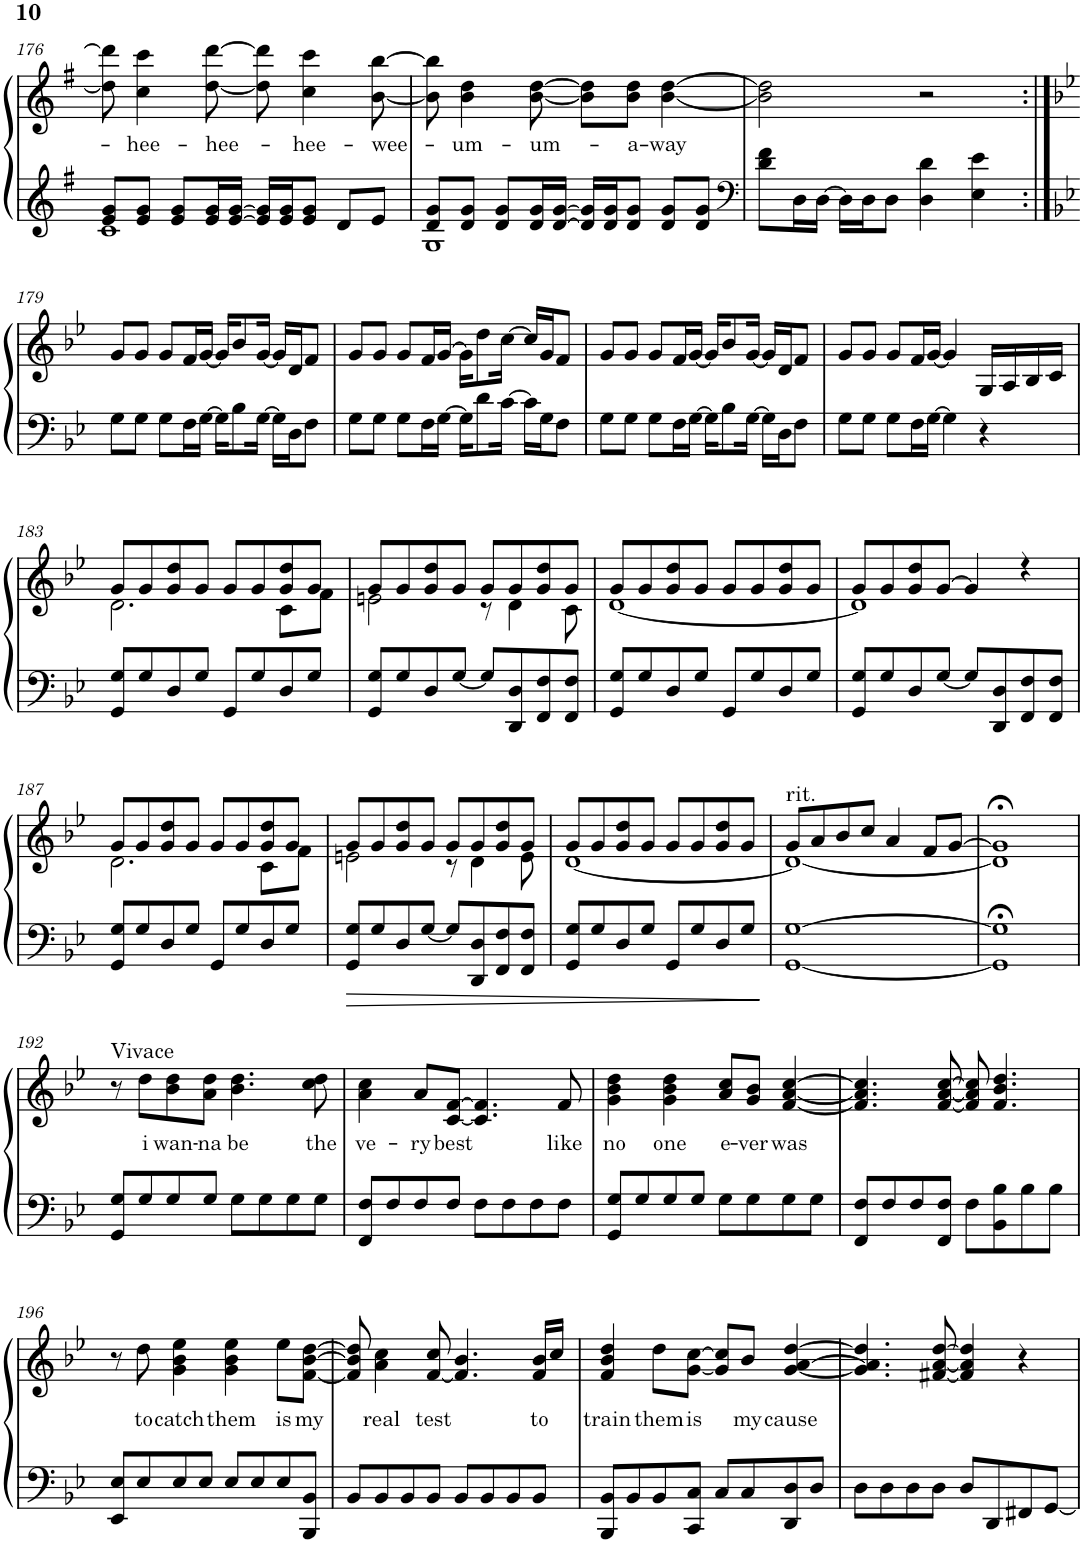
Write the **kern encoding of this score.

**kern	**kern	**text
*part1	*part1	*part1
*staff2	*staff1	*staff1
*I"Piano	*	*
*I'Pno.	*	*
!!LO:PB:g=z
*clefG2	*clefG2	*
*k[f#]	*k[f#]	*
*M4/4	*M4/4	*
=176	=176	=176
*^	*	*
8e/ 8g/L	1c	8dd\] 8ddd\]	.
!	!	!	!LO:LY:b
8e/ 8g/J	.	4cc\ 4ccc\	-hee-
8e/ 8g/L	.	.	.
!	!	!	!LO:LY:b
16e/ 16g/L	.	[8dd\ [8ddd\	-hee-
[16e/ [16g/JJ	.	.	.
16e/] 16g/]LL	.	8dd\] 8ddd\]	.
16e/ 16g/J	.	.	.
!	!	!	!LO:LY:b
8e/ 8g/J	.	4cc\ 4ccc\	-hee-
8d/L	.	.	.
!	!	!	!LO:LY:b
8e/J	.	[8b\ [8bb\	-wee-
=177	=177	=177	=177
8d/ 8g/L	1G	8b\] 8bb\]	.
!	!	!	!LO:LY:b
8d/ 8g/J	.	4b\ 4dd\	-um-
8d/ 8g/L	.	.	.
!	!	!	!LO:LY:b
16d/ 16g/L	.	[8b\ [8dd\	-um-
[16d/ [16g/JJ	.	.	.
16d/] 16g/]LL	.	8b\] 8dd\]L	.
16d/ 16g/J	.	.	.
!	!	!	!LO:LY:b
8d/ 8g/J	.	8b\ 8dd\J	-a-
!	!	!	!LO:LY:b
8d/ 8g/L	.	[4b\ [4dd\	-way
8d/ 8g/J	.	.	.
*v	*v	*	*
=178	=178	=178
*clefF4	*	*
8d\ 8f#\L	2b\] 2dd\]	.
16D\L	.	.
[16D\JJ	.	.
16D\LL]	.	.
16D\J	.	.
8D\J	.	.
4D\ 4d\	2r	.
4E\ 4e\	.	.
!!LO:LB:g=z
=179:|!	=179:|!	=179:|!
*k[b-e-]	*k[b-e-]	*
8G\L	8g/L	.
8G\J	8g/J	.
8G\L	8g/L	.
16F\L	16f/L	.
[16G\JJ	[16g/JJ	.
16G\KL]	16g/KL]	.
8B-\	8b-/	.
[16G\Jk	[16g/Jk	.
16G\LL]	16g/LL]	.
16D\J	16d/J	.
8F\J	8f/J	.
=180	=180	=180
8G\L	8g/L	.
8G\J	8g/J	.
8G\L	8g/L	.
16F\L	16f/L	.
[16G\JJ	[16g/JJ	.
16G\KL]	16g\KL]	.
8d\	8dd\	.
[16c\Jk	[16cc\Jk	.
16c\LL]	16cc/LL]	.
16G\J	16g/J	.
8F\J	8f/J	.
=181	=181	=181
8G\L	8g/L	.
8G\J	8g/J	.
8G\L	8g/L	.
16F\L	16f/L	.
[16G\JJ	[16g/JJ	.
16G\KL]	16g/KL]	.
8B-\	8b-/	.
[16G\Jk	[16g/Jk	.
16G\LL]	16g/LL]	.
16D\J	16d/J	.
8F\J	8f/J	.
=182	=182	=182
8G\L	8g/L	.
8G\J	8g/J	.
8G\L	8g/L	.
16F\L	16f/L	.
[16G\JJ	[16g/JJ	.
4G\]	4g/]	.
4r	16G/LL	.
.	16A/	.
.	16B-/	.
.	16c/JJ	.
!!LO:LB:g=z
=183	=183	=183
*	*^	*
8GG/ 8G/L	8g/L	2.d\	.
8G/	8g/	.	.
8D/	8g/ 8dd/	.	.
8G/J	8g/J	.	.
8GG/L	8g/L	.	.
8G/	8g/	.	.
8D/	8g/ 8dd/	8c\L	.
8G/J	8g/J	8f\J	.
=184	=184	=184	=184
8GG/ 8G/L	8g/L	2en\	.
8G/	8g/	.	.
8D/	8g/ 8dd/	.	.
[8G/J	8g/J	.	.
8G/L]	8g/L	8r	.
8DD/ 8D/	8g/	4d\	.
8FF/ 8F/	8g/ 8dd/	.	.
8FF/ 8F/J	8g/J	8c\	.
=185	=185	=185	=185
8GG/ 8G/L	8g/L	[1d	.
8G/	8g/	.	.
8D/	8g/ 8dd/	.	.
8G/J	8g/J	.	.
8GG/L	8g/L	.	.
8G/	8g/	.	.
8D/	8g/ 8dd/	.	.
8G/J	8g/J	.	.
=186	=186	=186	=186
8GG/ 8G/L	8g/L	1d]	.
8G/	8g/	.	.
8D/	8g/ 8dd/	.	.
[8G/J	[8g/J	.	.
8G/L]	4g/]	.	.
8DD/ 8D/	.	.	.
8FF/ 8F/	4r	.	.
8FF/ 8F/J	.	.	.
!!LO:LB:g=z	!!
=187	=187	=187	=187
8GG/ 8G/L	8g/L	2.d\	.
8G/	8g/	.	.
8D/	8g/ 8dd/	.	.
8G/J	8g/J	.	.
8GG/L	8g/L	.	.
8G/	8g/	.	.
8D/	8g/ 8dd/	8c\L	.
8G/J	8g/J	8f\J	.
=188	=188	=188	=188
8GG/ 8G/L	8g/L	2en\	.
8G/	8g/	.	.
8D/	8g/ 8dd/	.	.
[8G/J	8g/J	.	.
8G/L]	8g/L	8r	.
8DD/ 8D/	8g/	4d\	.
8FF/ 8F/	8g/ 8dd/	.	.
8FF/ 8F/J	8g/J	8e\	.
=189	=189	=189	=189
8GG/ 8G/L	8g/L	[1d	.
8G/	8g/	.	.
8D/	8g/ 8dd/	.	.
8G/J	8g/J	.	.
8GG/L	8g/L	.	.
8G/	8g/	.	.
8D/	8g/ 8dd/	.	.
8G/J	8g/J	.	.
=190	=190	=190	=190
!	!LO:TX:a:t=rit.	!	!
[1GG [1G	8g/L	1d_	.
.	8a/	.	.
.	8b-/	.	.
.	8cc/J	.	.
.	4a/	.	.
.	8f/L	.	.
.	[8g/J	.	.
*	*v	*v	*
=191	=191	=191
1GG];< 1G];<	1d];< 1g];<	.
!!LO:LB:g=z
=192	=192	=192
!	!LO:TX:a:t=Vivace	!
8GG/ 8G/L	8r	.
!	!	!LO:LY:b
8G/	8dd\L	i
!	!	!LO:LY:b
8G/	8b-\ 8dd\	wan-
!	!	!LO:LY:b
8G/J	8a\ 8dd\J	-na
!	!	!LO:LY:b
8G\L	4.b-\ 4.dd\	be
8G\	.	.
8G\	.	.
!	!	!LO:LY:b
8G\J	8cc\ 8dd\	the
=193	=193	=193
!	!	!LO:LY:b
8FF/ 8F/L	4a\ 4cc\	ve-
8F/	.	.
!	!	!LO:LY:b
8F/	8a/L	-ry
!	!	!LO:LY:b
8F/J	[8c/ [8f/J	best
8F\L	4.c/] 4.f/]	.
8F\	.	.
8F\	.	.
!	!	!LO:LY:b
8F\J	8f/	like
=194	=194	=194
!	!	!LO:LY:b
8GG/ 8G/L	4g\ 4b-\ 4dd\	no
8G/	.	.
!	!	!LO:LY:b
8G/	4g\ 4b-\ 4dd\	one
8G/J	.	.
!	!	!LO:LY:b
8G\L	8a/ 8cc/L	e-
!	!	!LO:LY:b
8G\	8g/ 8b-/J	-ver
!	!	!LO:LY:b
8G\	[4f/ [4a/ [4cc/	was
8G\J	.	.
=195	=195	=195
8FF/ 8F/L	4.f/] 4.a/] 4.cc/]	.
8F/	.	.
8F/	.	.
8FF/ 8F/J	[8f/ [8a/ [8cc/	.
8F\L	8f/] 8a/] 8cc/]	.
8BB-\ 8B-\	4.f/ 4.b-/ 4.dd/	.
8B-\	.	.
8B-\J	.	.
!!LO:LB:g=z
=196	=196	=196
8EE-/ 8E-/L	8r	.
!	!	!LO:LY:b
8E-/	8dd\	to
!	!	!LO:LY:b
8E-/	4g\ 4b-\ 4ee-\	catch
8E-/J	.	.
!	!	!LO:LY:b
8E-/L	4g\ 4b-\ 4ee-\	them
8E-/	.	.
!	!	!LO:LY:b
8E-/	8ee-\L	is
!	!	!LO:LY:b
8BBB-/ 8BB-/J	[8f\ [8b-\ [8dd\J	my
=197	=197	=197
8BB-/L	8f/] 8b-/] 8dd/]	.
!	!	!LO:LY:b
8BB-/	4a\ 4cc\	real
8BB-/	.	.
!	!	!LO:LY:b
8BB-/J	[8f/ 8cc/	test
8BB-/L	4.f/] 4.b-/	.
8BB-/	.	.
8BB-/	.	.
!	!	!LO:LY:b
8BB-/J	16f/ 16b-/LL	to
.	16cc/JJ	.
=198	=198	=198
!	!	!LO:LY:b
8BBB-/ 8BB-/L	4f/ 4b-/ 4dd/	train
8BB-/	.	.
!	!	!LO:LY:b
8BB-/	8dd\L	them
!	!	!LO:LY:b
8CC/ 8C/J	[8g\ [8cc\J	is
8C/L	8g/] 8cc/]L	.
!	!	!LO:LY:b
8C/	8b-/J	my
!	!	!LO:LY:b
8DD/ 8D/	[4g/ [4a/ [4dd/	cause
8D/J	.	.
=199	=199	=199
8D\L	4.g/] 4.a/] 4.dd/]	.
8D\	.	.
8D\	.	.
8D\J	[8f#X/ [8a/ [8dd/	.
8D/L	4f#/] 4a/] 4dd/]	.
8DD/	.	.
8FF#X/	4r	.
[8GG/J	.	.
=	=	=
*-	*-	*-
